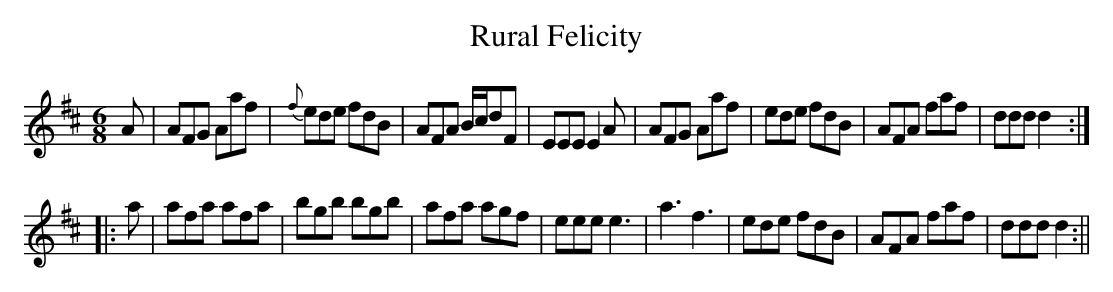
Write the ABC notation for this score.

X:1
T:Rural Felicity
M:6/8
L:1/8
K:D
A|AFG Aaf|{f}ede fdB|AFA B/c/dF|EEE E2A|AFG Aaf|ede fdB|AFA faf|ddd d2:|
|:a|afa afa|bgb bgb|afa agf|eee e3|a3 f3|ede fdB|AFA faf|ddd d2:||
